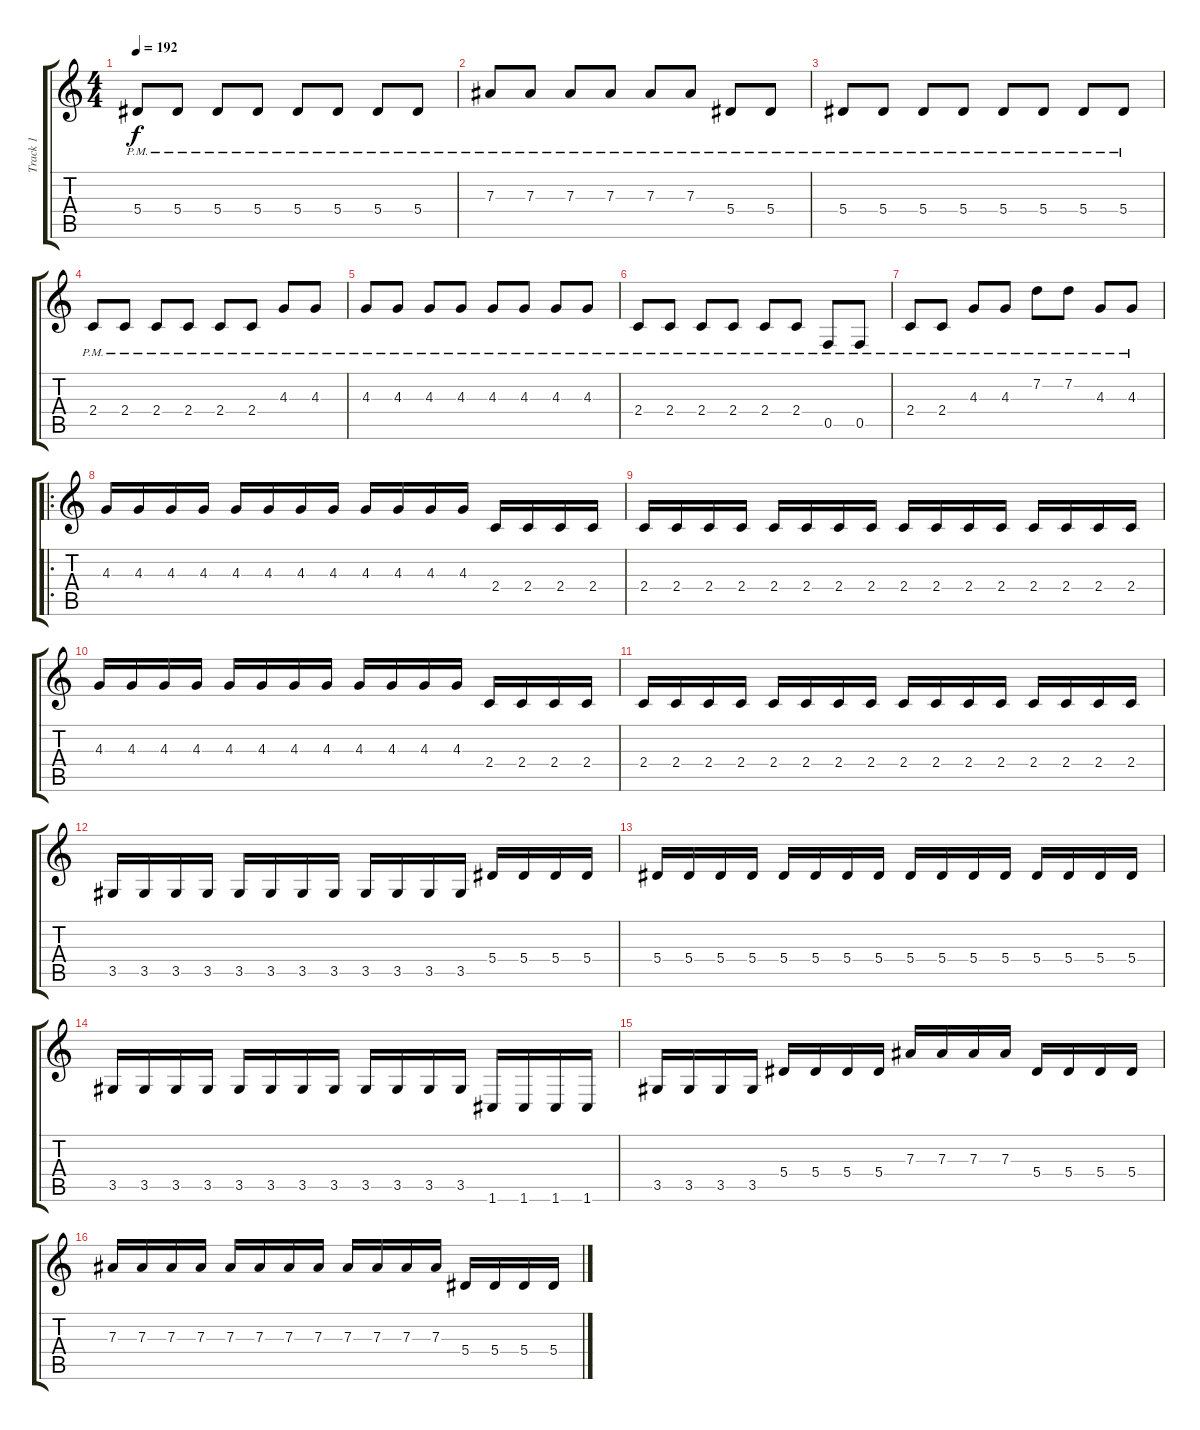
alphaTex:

\track ("Track 1" "Track 1") {instrument overdrivenguitar}
\staff {score tabs}
\tuning (C4 G3 Eb3 Bb2 F2 C2) {hide}
\ts (4 4)
\tempo 192
\clef g2
\ks c
5.4{pm}.8{dy f} 5.4{pm}.8 5.4{pm}.8 5.4{pm}.8 5.4{pm}.8 5.4{pm}.8 5.4{pm}.8 5.4{pm}.8 |
7.3{pm}.8 7.3{pm}.8 7.3{pm}.8 7.3{pm}.8 7.3{pm}.8 7.3{pm}.8 5.4{pm}.8 5.4{pm}.8 |
5.4{pm}.8 5.4{pm}.8 5.4{pm}.8 5.4{pm}.8 5.4{pm}.8 5.4{pm}.8 5.4{pm}.8 5.4{pm}.8 |
2.4{pm}.8 2.4{pm}.8 2.4{pm}.8 2.4{pm}.8 2.4{pm}.8 2.4{pm}.8 4.3{pm}.8 4.3{pm}.8 |
4.3{pm}.8 4.3{pm}.8 4.3{pm}.8 4.3{pm}.8 4.3{pm}.8 4.3{pm}.8 4.3{pm}.8 4.3{pm}.8 |
2.4{pm}.8 2.4{pm}.8 2.4{pm}.8 2.4{pm}.8 2.4{pm}.8 2.4{pm}.8 0.5{pm}.8 0.5{pm}.8 |
2.4{pm}.8 2.4{pm}.8 4.3{pm}.8 4.3{pm}.8 7.2{pm}.8 7.2{pm}.8 4.3{pm}.8 4.3{pm}.8 |
\ro
4.3.16 4.3.16 4.3.16 4.3.16 4.3.16 4.3.16 4.3.16 4.3.16 4.3.16 4.3.16 4.3.16 4.3.16 2.4.16 2.4.16 2.4.16 2.4.16 |
2.4.16 2.4.16 2.4.16 2.4.16 2.4.16 2.4.16 2.4.16 2.4.16 2.4.16 2.4.16 2.4.16 2.4.16 2.4.16 2.4.16 2.4.16 2.4.16 |
4.3.16 4.3.16 4.3.16 4.3.16 4.3.16 4.3.16 4.3.16 4.3.16 4.3.16 4.3.16 4.3.16 4.3.16 2.4.16 2.4.16 2.4.16 2.4.16 |
2.4.16 2.4.16 2.4.16 2.4.16 2.4.16 2.4.16 2.4.16 2.4.16 2.4.16 2.4.16 2.4.16 2.4.16 2.4.16 2.4.16 2.4.16 2.4.16 |
3.5.16 3.5.16 3.5.16 3.5.16 3.5.16 3.5.16 3.5.16 3.5.16 3.5.16 3.5.16 3.5.16 3.5.16 5.4.16 5.4.16 5.4.16 5.4.16 |
5.4.16 5.4.16 5.4.16 5.4.16 5.4.16 5.4.16 5.4.16 5.4.16 5.4.16 5.4.16 5.4.16 5.4.16 5.4.16 5.4.16 5.4.16 5.4.16 |
3.5.16 3.5.16 3.5.16 3.5.16 3.5.16 3.5.16 3.5.16 3.5.16 3.5.16 3.5.16 3.5.16 3.5.16 1.6.16 1.6.16 1.6.16 1.6.16 |
3.5.16 3.5.16 3.5.16 3.5.16 5.4.16 5.4.16 5.4.16 5.4.16 7.3.16 7.3.16 7.3.16 7.3.16 5.4.16 5.4.16 5.4.16 5.4.16 |
7.3.16 7.3.16 7.3.16 7.3.16 7.3.16 7.3.16 7.3.16 7.3.16 7.3.16 7.3.16 7.3.16 7.3.16 5.4.16 5.4.16 5.4.16 5.4.16
